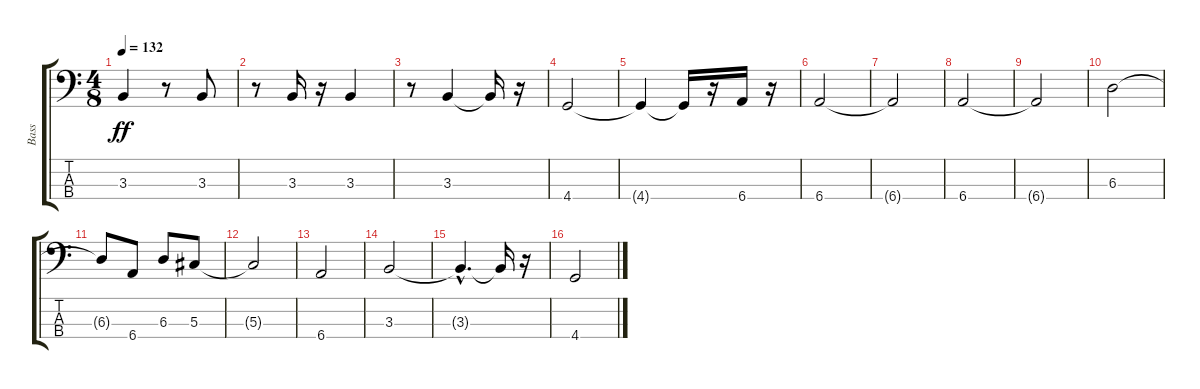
\track ("Bass" "Bass") {instrument electricbassfinger}
\staff {score tabs}
\tuning (Gb2 Db2 Ab1 Eb1) {hide}
\ts (4 8)
\tempo 132
\clef f4
\ks c
3.3{t}.4{dy ff} r.8 3.3.8 |
r.8 3.3.16 r.16 3.3.4 |
r.8 3.3.4 3.3{t}.16 r.16 |
4.4.2 |
4.4{t}.4 4.4{t}.16 r.16 6.4.16 r.16 |
6.4.2 |
6.4{t}.2 |
6.4.2 |
6.4{t}.2 |
6.3.2 |
6.3{t}.8 6.4.8 6.3.8 5.3.8 |
5.3{t}.2 |
6.4.2 |
3.3.2 |
3.3{hac t}.4{d} 3.3{t}.16 r.16 |
4.4.2
